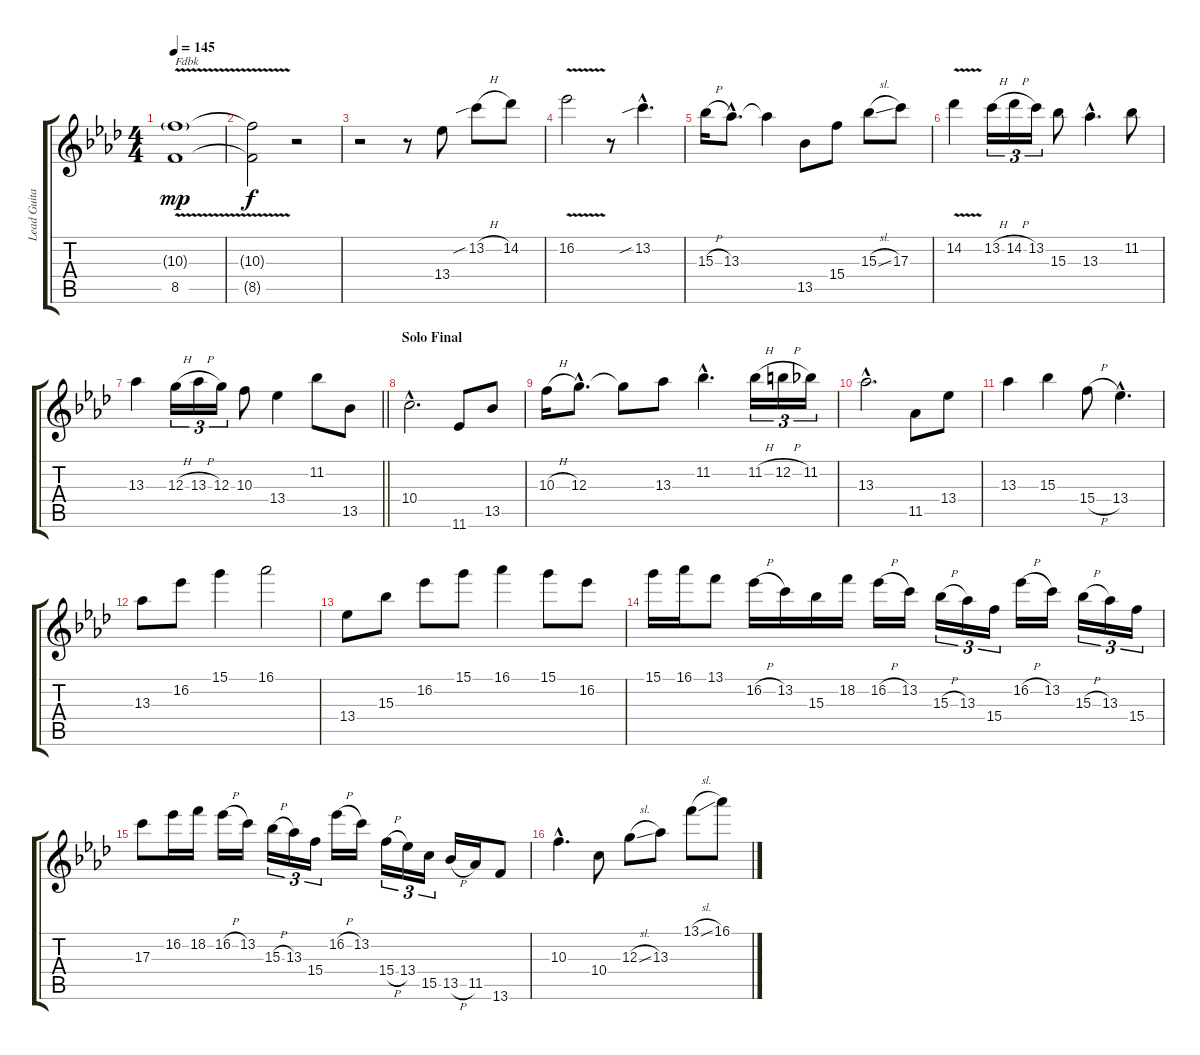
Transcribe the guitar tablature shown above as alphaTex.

\track ("Lead Guitar" "Lead Guita") {instrument electricguitarjazz}
\staff {score tabs}
\tuning (E4 B3 G3 D3 A2 E2) {hide}
\ts (4 4)
\tempo 145
\clef g2
\ks ab
(10.3{v g} 8.5{t}).1{txt "Fdbk" dy mp} |
(10.3{t} 8.5{t}).2{dy f} r.2 |
r.2 r.8 13.4.8 13.2{sib h}.8 14.2.8 |
16.2{v}.2 r.8 13.2{sib hac}.4{d} |
15.3{h}.16 13.3{hac}.8{d} 13.3{t}.4 13.5.8 15.4.8 15.3{sl}.8 17.3.8 |
14.2{v}.4 13.2{h}.16{tu (3 2)} 14.2{h}.16{tu (3 2)} 13.2.16{tu (3 2)} 15.3.8 13.3{hac}.4{d} 11.2.8 |
\barLineRight lightlight
13.3.4 12.3{h}.16{tu (3 2)} 13.3{h}.16{tu (3 2)} 12.3.16{tu (3 2)} 10.3.8 13.4.4 11.2.8 13.5.8 |
\section ("" "Solo Final")
10.4{hac}.2{d} 11.6.8 13.5.8 |
10.3{h}.16 12.3{hac}.8{d} 12.3{t}.8 13.3.8 11.2{hac}.4{d} 11.2{h}.16{tu (3 2)} 12.2{h}.16{tu (3 2)} 11.2.16{tu (3 2)} |
13.3{hac}.2{d} 11.5.8 13.4.8 |
13.3.4 15.3.4 15.4{h}.8 13.4{hac}.4{d} |
13.3.8 16.2.8 15.1.4 16.1.2 |
13.4.8 15.3.8 16.2.8 15.1.8 16.1.4 15.1.8 16.2.8 |
15.1.16 16.1.16 13.1.8 16.2{h}.16 13.2.16 15.3.16 18.2.16 16.2{h}.16 13.2.16 15.3{h}.16{tu (3 2)} 13.3.16{tu (3 2)} 15.4.16{tu (3 2)} 16.2{h}.16 13.2.16 15.3{h}.16{tu (3 2)} 13.3.16{tu (3 2)} 15.4.16{tu (3 2)} |
17.3.8 16.2.16 18.2.16 16.2{h}.16 13.2.16 15.3{h}.16{tu (3 2)} 13.3.16{tu (3 2)} 15.4.16{tu (3 2)} 16.2{h}.16 13.2.16 15.4{h}.16{tu (3 2)} 13.4.16{tu (3 2)} 15.5.16{tu (3 2)} 13.5{h}.16 11.5.16 13.6.8 |
10.3{hac}.4{d} 10.4.8 12.3{sl}.8 13.3.8 13.1{sl}.8 16.1.8
